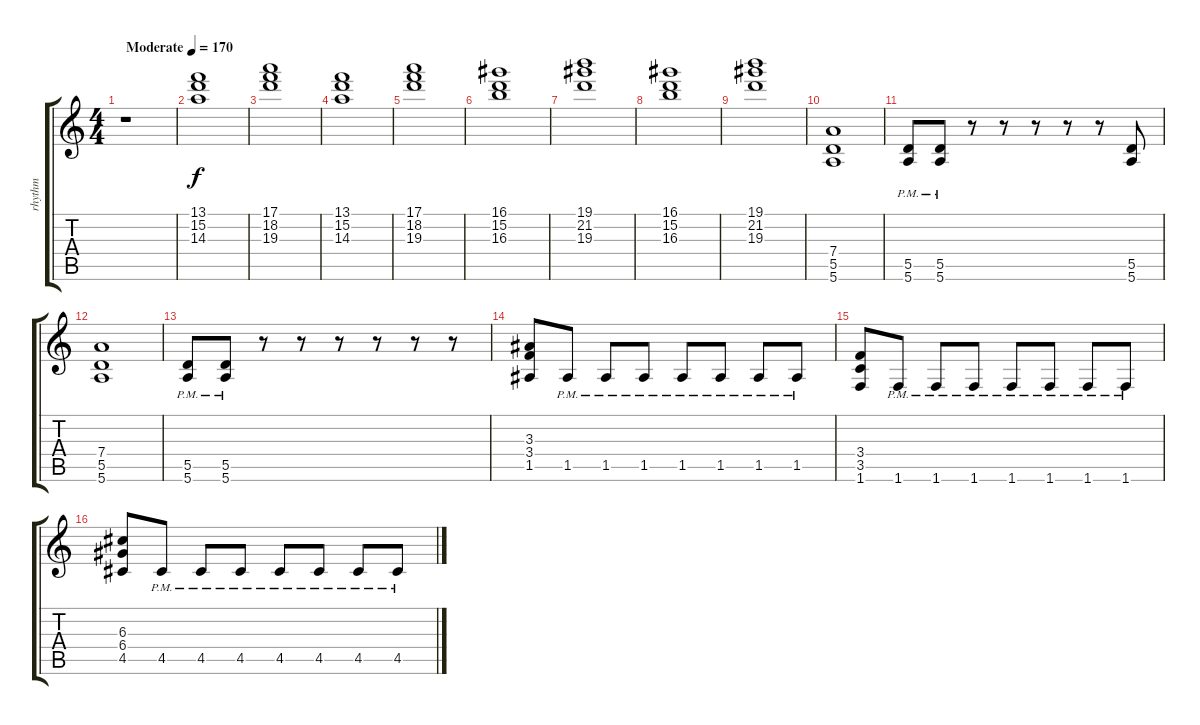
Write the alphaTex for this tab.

\track ("rhythm" "rhythm") {instrument distortionguitar}
\staff {score tabs}
\tuning (E4 B3 G3 D3 A2 E2) {hide}
\ts (4 4)
\tempo (170 "Moderate")
\clef g2
\ks c
r.1{dy f instrument distortionguitar} |
(13.1 15.2 14.3).1 |
(17.1 18.2 19.3).1 |
(13.1 15.2 14.3).1 |
(17.1 18.2 19.3).1 |
(16.1 15.2 16.3).1 |
(19.1 21.2 19.3).1 |
(16.1 15.2 16.3).1 |
(19.1 21.2 19.3).1 |
(7.4 5.5 5.6).1 |
(5.5{pm} 5.6{pm}).8 (5.5{pm} 5.6{pm}).8 r.8 r.8 r.8 r.8 r.8 (5.5 5.6).8 |
(7.4 5.5 5.6).1 |
(5.5{pm} 5.6{pm}).8 (5.5{pm} 5.6{pm}).8 r.8 r.8 r.8 r.8 r.8 r.8 |
(3.3 3.4 1.5).8 1.5{pm}.8 1.5{pm}.8 1.5{pm}.8 1.5{pm}.8 1.5{pm}.8 1.5{pm}.8 1.5{pm}.8 |
(3.4 3.5 1.6).8 1.6{pm}.8 1.6{pm}.8 1.6{pm}.8 1.6{pm}.8 1.6{pm}.8 1.6{pm}.8 1.6{pm}.8 |
(6.3 6.4 4.5).8 4.5{pm}.8 4.5{pm}.8 4.5{pm}.8 4.5{pm}.8 4.5{pm}.8 4.5{pm}.8 4.5{pm}.8
